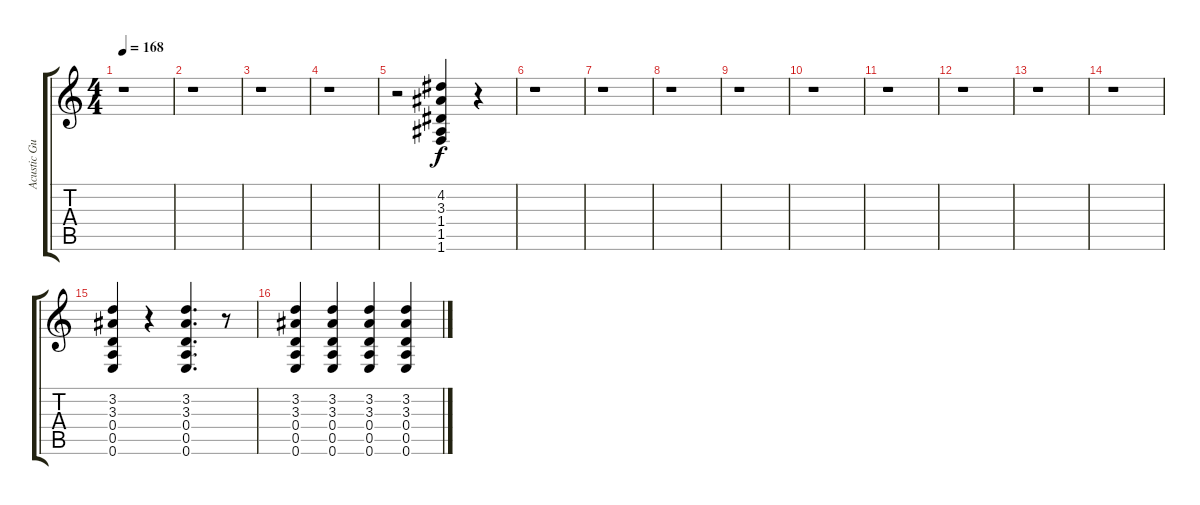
\track ("Acustic Guitar" "Acustic Gu") {instrument acousticguitarnylon}
\staff {score tabs}
\tuning (E4 B3 G3 D3 A2 E2) {hide}
\ts (4 4)
\tempo 168
\clef g2
\ks c
r.1{dy f} |
r.1 |
r.1 |
r.1 |
r.2 (4.2 3.3 1.4 1.5 1.6).4 r.4 |
r.1 |
r.1 |
r.1 |
r.1 |
r.1 |
r.1 |
r.1 |
r.1 |
r.1 |
(3.2 3.3 0.4 0.5 0.6).4 r.4 (3.2 3.3 0.4 0.5 0.6).4{d} r.8 |
(3.2 3.3 0.4 0.5 0.6).4 (3.2 3.3 0.4 0.5 0.6).4 (3.2 3.3 0.4 0.5 0.6).4 (3.2 3.3 0.4 0.5 0.6).4
